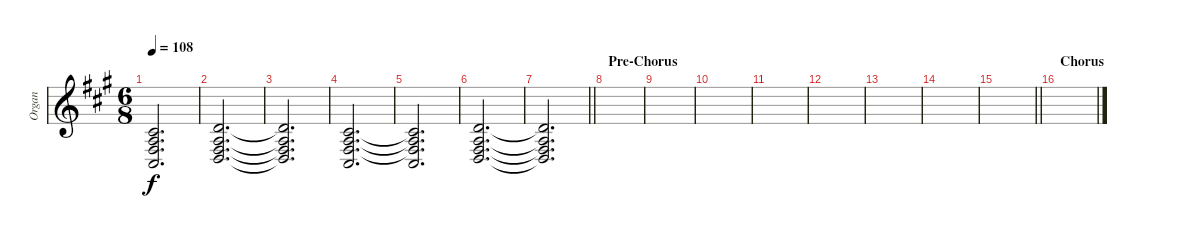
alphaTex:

\track ("Organ" "Organ") {instrument drawbarorgan}
\staff {score}
\tuning (E4 B3 G3 D3 A2 E2) {hide}
\ts (6 8)
\tempo 108
\clef g2
\ks a
(2.2{t} 2.3{t} 4.4{t} 4.5).2{d dy f} |
(3.2 2.3 0.4 9.5).2{d} |
(3.2{t} 2.3{t} 0.4{t} 9.5{t}).2{d} |
(2.2 2.3 4.4 4.5).2{d} |
(2.2{t} 2.3{t} 4.4{t} 4.5).2{d} |
(3.2 2.3 0.4 9.5).2{d} |
\barLineRight lightlight
(3.2{t} 2.3{t} 0.4{t} 9.5{t}).2{d} |
\section ("" "Pre-Chorus")
|
|
|
|
|
|
|
\barLineRight lightlight
|
\section ("" "Chorus")
